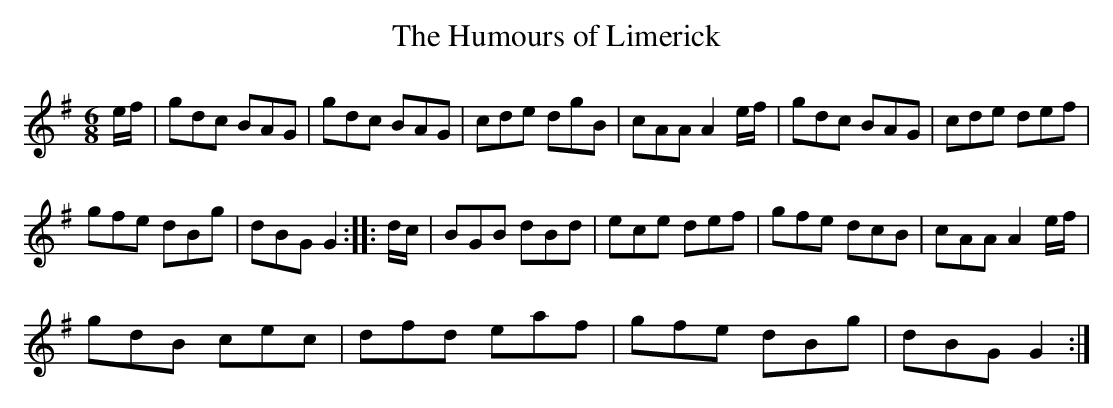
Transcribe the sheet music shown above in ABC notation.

X:1
T:Humours of Limerick, The
M:6/8
K:G
e/f/|\
gdc BAG| gdc BAG| cde dgB| cAA A2e/f/|\
gdc BAG| cde def|
gfe dBg| dBG G2::\
d/c/|\
BGB dBd| ece def| gfe dcB| cAA A2e/f/|
gdB cec| dfd eaf| gfe dBg| dBG G2:|
